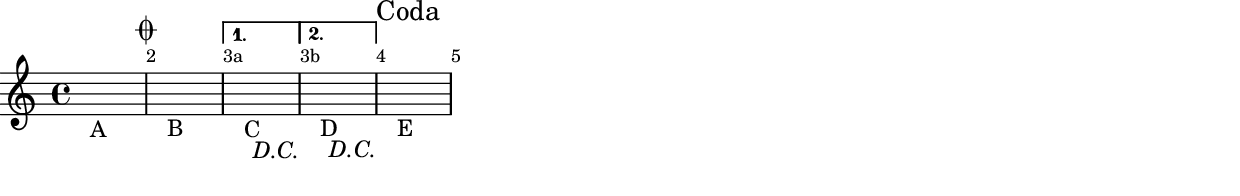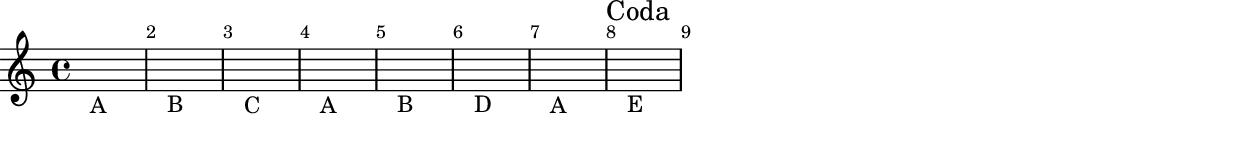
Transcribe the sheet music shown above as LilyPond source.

%% Generated by lilypond-book
%% Options: [exampleindent=10.16\mm,indent=0\mm,line-width=160\mm]
\include "lilypond-book-preamble.ly"


% ****************************************************************
% Start cut-&-pastable-section
% ****************************************************************

#(ly:set-option 'eps-box-padding 3.000000)



\paper {
  indent = 0\mm
  line-width = 160\mm
  % offset the left padding, also add 1mm as lilypond creates cropped
  % images with a little space on the right
  line-width = #(- line-width (* mm  3.000000) (* mm 1))
}

\layout {
  
}





% ****************************************************************
% ly snippet:
% ****************************************************************
\sourcefilename "/home/gub/NewGub/gub/target/linux-x86/src/lilypond-git.sv.gnu.org--lilypond.git-release-unstable/input/regression/alternative-nest-end-end-segno-2.ly"
\sourcefileline 0
\version "2.23.6"

#(ly:set-option 'warning-as-error #t)

\header {
  texidoc="This case nests one @code{\\alternative} within another at
the tail end of a @code{\\repeat segno}.  Alternative bar numbering is
enabled.

The outer alternative receives a coda mark, no volta bracket, and
normal bar numbering.

The inner alternative receives volta brackets.  Alternative bar
numbering is used because they are the outermost volta brackets.

The music unfolds to ABC ABD AE."
}

\layout {
  \context {
    \Score
    alternativeNumberingStyle = #'numbers-with-letters
    \override BarNumber.break-visibility = #all-visible
  }
}

piece = \new Voice \fixed c' {
  \repeat segno 3 {
    s1_"A"
    { % This extra {} shows that it isn't necessary for the
      % \alternative music to be the child of the \repeat music.
      \alternative {
        \volta 1,2 {
          s1_"B"
          \alternative {
            \volta 1 s1_"C"
            \volta 2 s1_"D"
          }
        }
        \volta 3 <>
      }
    }
  }
  \sectionLabel "Coda"
  s1_"E"
}

\new Score { \piece }
\new Score { \unfoldRepeats \piece }



% ****************************************************************
% end ly snippet
% ****************************************************************
